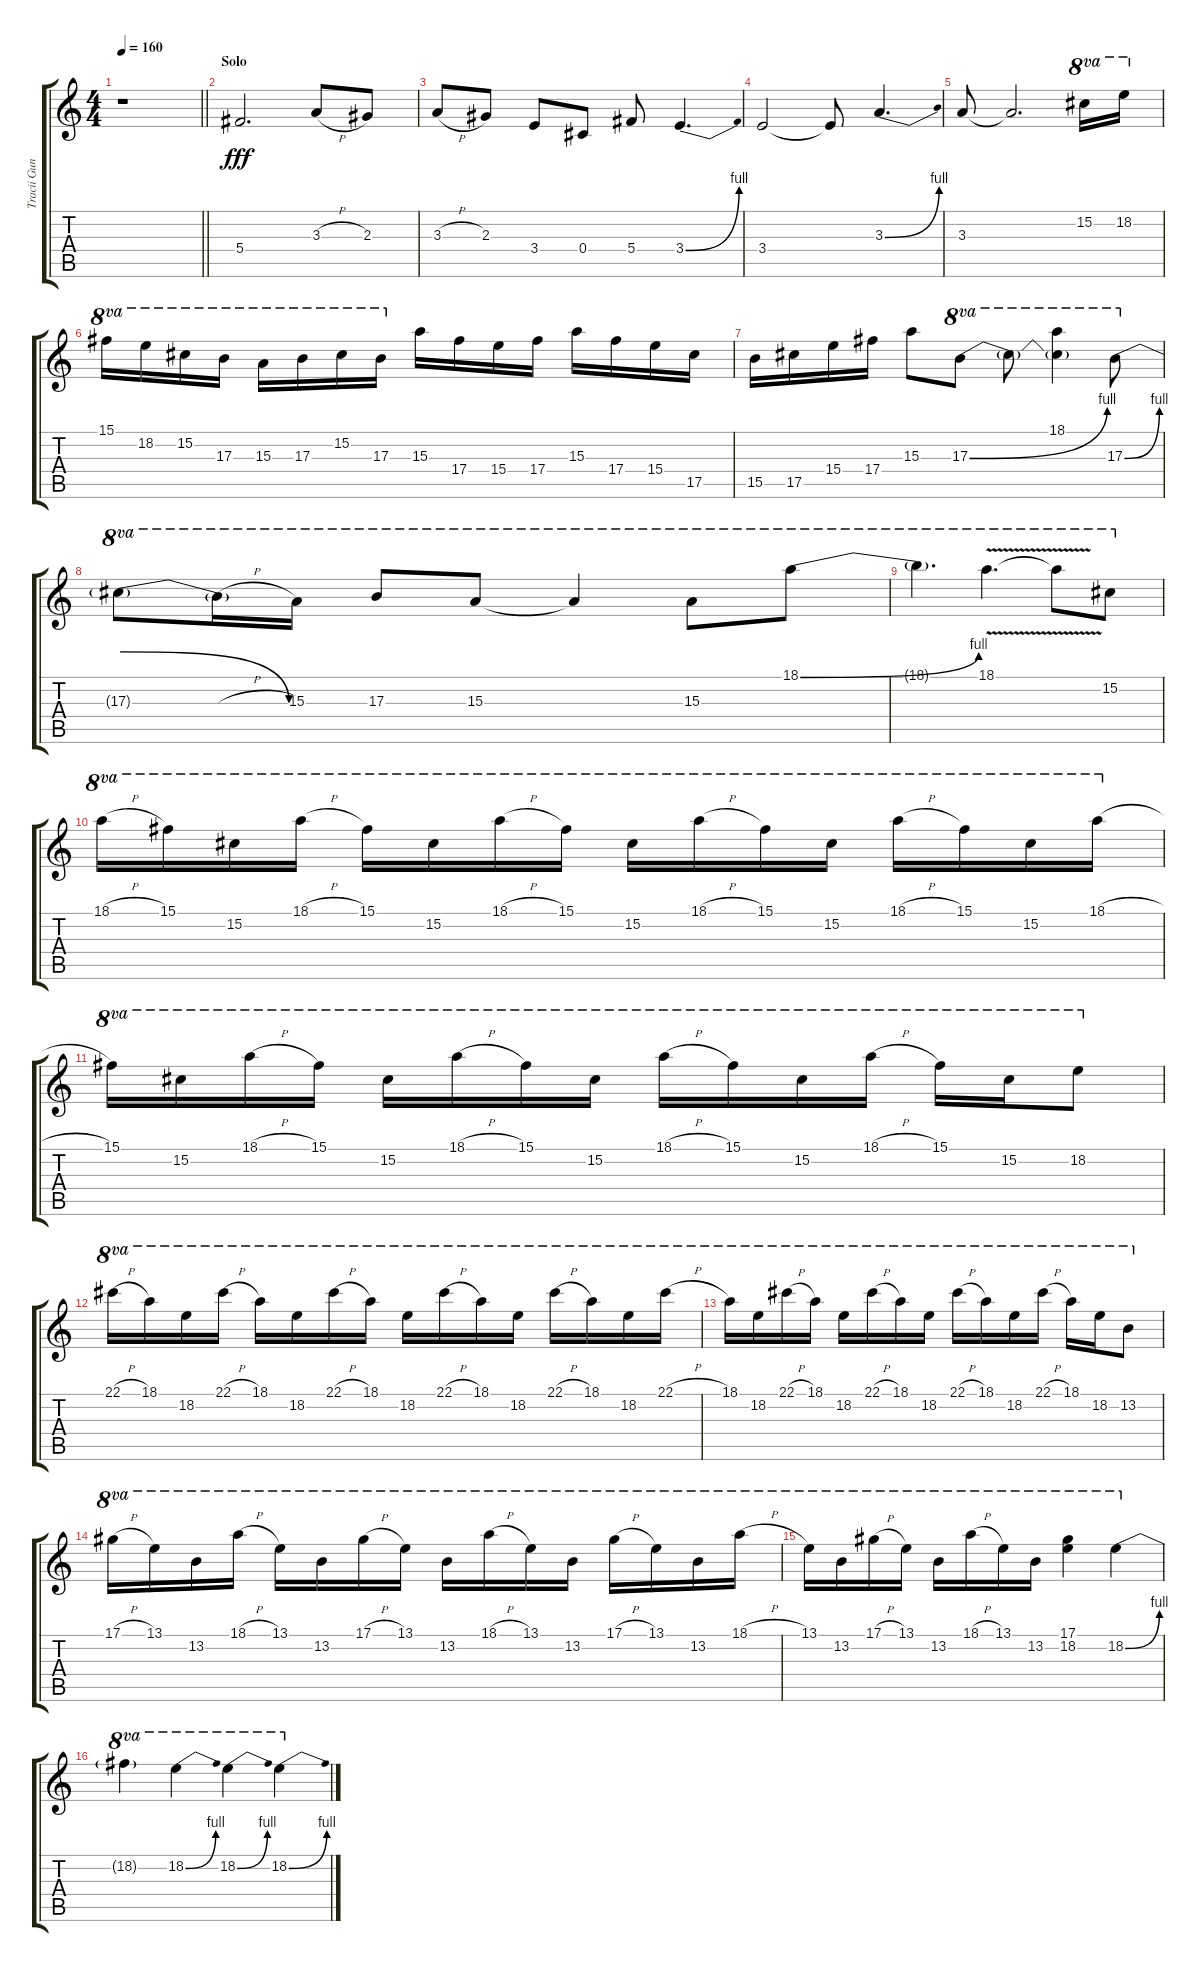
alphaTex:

\track ("Tracii Guns - Lead" "Tracii Gun") {instrument distortionguitar}
\staff {score tabs}
\tuning (Eb4 Bb3 Gb3 Db3 Ab2 Eb2) {hide}
\ts (4 4)
\tempo 160
\clef g2
\barLineRight lightlight
\ks c
r.1{dy fff} |
\section ("" "Solo")
5.4.2{d} 3.3{h}.8 2.3.8 |
3.3{h}.8 2.3.8 3.4.8 0.4.8 5.4.8 3.4{be (bend 0 0 60 4)}.4{d} |
3.4.2 3.4{t}.8 3.3{be (bend 0 0 60 4)}.4{d} |
3.3.8 3.3{t}.2{d} 15.2.16{ot 8va} 18.2.16{ot 8va} |
15.1.16{ot 8va} 18.2.16{ot 8va} 15.2.16{ot 8va} 17.3.16{ot 8va} 15.3.16{ot 8va} 17.3.16{ot 8va} 15.2.16{ot 8va} 17.3.16{ot 8va} 15.3.16 17.4.16 15.4.16 17.4.16 15.3.16 17.4.16 15.4.16 17.5.16 |
15.5.16 17.5.16 15.4.16 17.4.16 15.3.8 17.3{be (bend 0 0 60 4)}.8{ot 8va} 17.3{t}.8{ot 8va} (18.1 17.3{t}).4{ot 8va} 17.3{be (bend 0 0 60 4)}.8{ot 8va} |
17.3{be (release 0 4 60 0) t}.8{ot 8va} 17.3{h t}.16{ot 8va} 15.3.16{ot 8va} 17.3.8{ot 8va} 15.3.8{ot 8va} 15.3{t}.4{ot 8va} 15.3.8{ot 8va} 18.1{be (bend 0 0 60 4)}.8{ot 8va} |
18.1{t}.4{d ot 8va} 18.1{v}.4{d ot 8va} 18.1{t}.8{ot 8va} 15.2.8{ot 8va} |
18.1{h}.16{ot 8va} 15.1.16{ot 8va} 15.2.16{ot 8va} 18.1{h}.16{ot 8va} 15.1.16{ot 8va} 15.2.16{ot 8va} 18.1{h}.16{ot 8va} 15.1.16{ot 8va} 15.2.16{ot 8va} 18.1{h}.16{ot 8va} 15.1.16{ot 8va} 15.2.16{ot 8va} 18.1{h}.16{ot 8va} 15.1.16{ot 8va} 15.2.16{ot 8va} 18.1{h}.16{ot 8va} |
15.1.16{ot 8va} 15.2.16{ot 8va} 18.1{h}.16{ot 8va} 15.1.16{ot 8va} 15.2.16{ot 8va} 18.1{h}.16{ot 8va} 15.1.16{ot 8va} 15.2.16{ot 8va} 18.1{h}.16{ot 8va} 15.1.16{ot 8va} 15.2.16{ot 8va} 18.1{h}.16{ot 8va} 15.1.16{ot 8va} 15.2.16{ot 8va} 18.2.8{ot 8va} |
22.1{h}.16{ot 8va} 18.1.16{ot 8va} 18.2.16{ot 8va} 22.1{h}.16{ot 8va} 18.1.16{ot 8va} 18.2.16{ot 8va} 22.1{h}.16{ot 8va} 18.1.16{ot 8va} 18.2.16{ot 8va} 22.1{h}.16{ot 8va} 18.1.16{ot 8va} 18.2.16{ot 8va} 22.1{h}.16{ot 8va} 18.1.16{ot 8va} 18.2.16{ot 8va} 22.1{h}.16{ot 8va} |
18.1.16{ot 8va} 18.2.16{ot 8va} 22.1{h}.16{ot 8va} 18.1.16{ot 8va} 18.2.16{ot 8va} 22.1{h}.16{ot 8va} 18.1.16{ot 8va} 18.2.16{ot 8va} 22.1{h}.16{ot 8va} 18.1.16{ot 8va} 18.2.16{ot 8va} 22.1{h}.16{ot 8va} 18.1.16{ot 8va} 18.2.16{ot 8va} 13.2.8{ot 8va} |
17.1{h}.16{ot 8va} 13.1.16{ot 8va} 13.2.16{ot 8va} 18.1{h}.16{ot 8va} 13.1.16{ot 8va} 13.2.16{ot 8va} 17.1{h}.16{ot 8va} 13.1.16{ot 8va} 13.2.16{ot 8va} 18.1{h}.16{ot 8va} 13.1.16{ot 8va} 13.2.16{ot 8va} 17.1{h}.16{ot 8va} 13.1.16{ot 8va} 13.2.16{ot 8va} 18.1{h}.16{ot 8va} |
13.1.16{ot 8va} 13.2.16{ot 8va} 17.1{h}.16{ot 8va} 13.1.16{ot 8va} 13.2.16{ot 8va} 18.1{h}.16{ot 8va} 13.1.16{ot 8va} 13.2.16{ot 8va} (17.1 18.2).4{ot 8va} 18.2{be (bend 0 0 60 4)}.4{ot 8va} |
18.2{t}.4{ot 8va} 18.2{be (bend 0 0 60 4)}.4{ot 8va} 18.2{be (bend 0 0 60 4)}.4{ot 8va} 18.2{be (bend 0 0 60 4)}.4{ot 8va}
